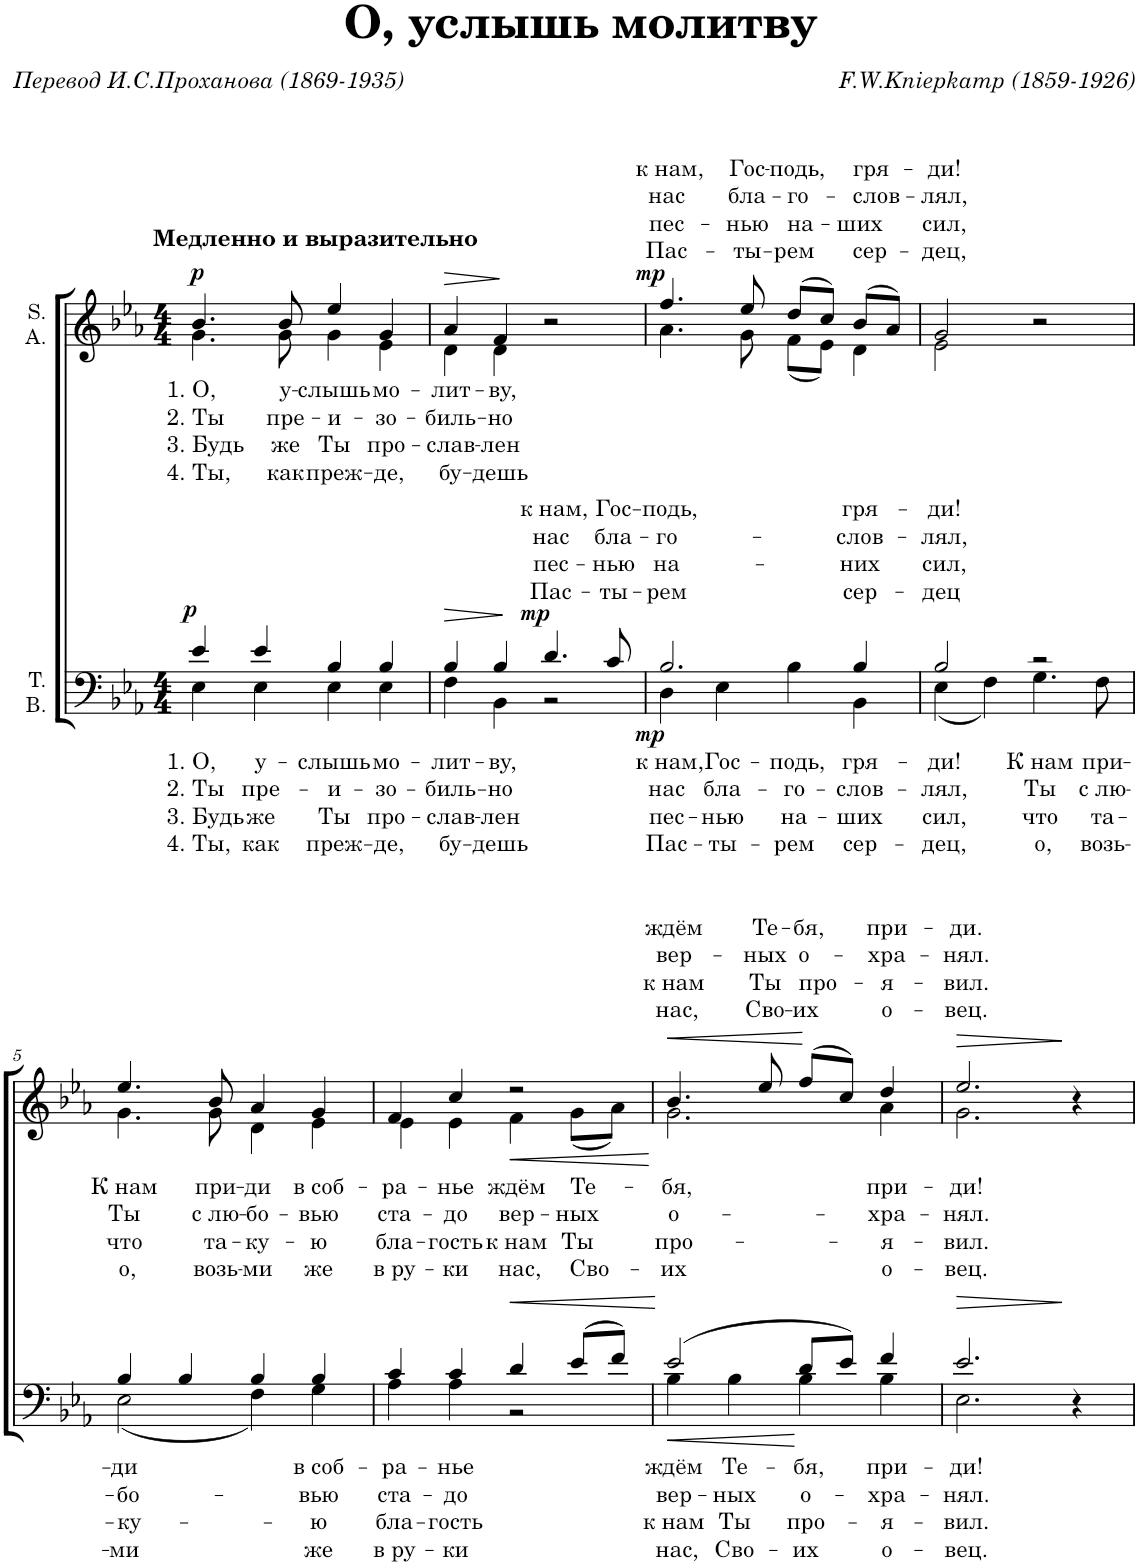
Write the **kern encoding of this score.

**kern	**text	**text	**text	**text	**dynam	**kern	**text	**text	**text	**text	**dynam
*part2	*part2	*part2	*part2	*part2	*part2	*part1	*part1	*part1	*part1	*part1	*part1
*staff2	*staff2	*staff2	*staff2	*staff2	*staff2	*staff1	*staff1	*staff1	*staff1	*staff1	*staff1
*I"T. B.	*	*	*	*	*	*I"S. A.	*	*	*	*	*
*clefF4	*	*	*	*	*	*clefG2	*	*	*	*	*
*k[b-e-a-]	*	*	*	*	*	*k[b-e-a-]	*	*	*	*	*
*M4/4	*	*	*	*	*	*M4/4	*	*	*	*	*
=1	=1	=1	=1	=1	=1	=1	=1	=1	=1	=1	=1
!	!	!	!	!	!	!LO:TX:a:B:t=Медленно и выразительно	!	!	!	!	!
!	!LO:LY:b	!LO:LY:b	!LO:LY:b	!LO:LY:b	!LO:DY:a	!	!LO:LY:b	!LO:LY:b	!LO:LY:b	!LO:LY:b	!LO:DY:a
*^	*	*	*	*	*	*^	*	*	*	*	*
4e-/	4E-\	1. О,	2. Ты	3. Будь	4. Ты,	p	4.b-/	4.g\	1. О,	2. Ты	3. Будь	4. Ты,	p
!	!	!LO:LY:b	!LO:LY:b	!LO:LY:b	!LO:LY:b	!	!	!	!	!	!	!	!
4e-/	4E-\	у-	пре-	же	как	.	.	.	.	.	.	.	.
!	!	!	!	!	!	!	!	!	!LO:LY:b	!LO:LY:b	!LO:LY:b	!LO:LY:b	!
.	.	.	.	.	.	.	8b-/	8g\	у-	пре-	же	как	.
!	!	!LO:LY:b	!LO:LY:b	!LO:LY:b	!LO:LY:b	!	!	!	!LO:LY:b	!LO:LY:b	!LO:LY:b	!LO:LY:b	!
4B-/	4E-\	-слышь	-и-	Ты	преж-	.	4ee-/	4g\	-слышь	-и-	Ты	преж-	.
!	!	!LO:LY:b	!LO:LY:b	!LO:LY:b	!LO:LY:b	!	!	!	!LO:LY:b	!LO:LY:b	!LO:LY:b	!LO:LY:b	!
4B-/	4E-\	мо-	-зо-	про-	-де,	.	4g/	4e-\	мо-	-зо-	про-	-де,	.
=2	=2	=2	=2	=2	=2	=2	=2	=2	=2	=2	=2	=2	=2
!	!	!LO:LY:b	!LO:LY:b	!LO:LY:b	!LO:LY:b	!LO:HP:b	!	!	!LO:LY:b	!LO:LY:b	!LO:LY:b	!LO:LY:b	!LO:HP:b
4B-/	4F\	-лит-	-биль-	-слав-	бу-	>	4a-/	4d\	-лит-	-биль-	-слав-	бу-	>
!	!	!LO:LY:b	!LO:LY:b	!LO:LY:b	!LO:LY:b	!	!	!	!LO:LY:b	!LO:LY:b	!LO:LY:b	!LO:LY:b	!
4B-/	4BB-\	-ву,	-но	-лен	-дешь	.	4f/	4d\	-ву,	-но	-лен	-дешь	.
!	!	!LO:LY:a	!LO:LY:a	!LO:LY:a	!LO:LY:a	!LO:DY:n=1:a	!	!	!	!	!	!	!
4.d/	2r	к нам,	нас	пес-	Пас-	] mp	2r	2ryy	.	.	.	.	]
!	!	!LO:LY:a	!LO:LY:a	!LO:LY:a	!LO:LY:a	!	!	!	!	!	!	!	!
8c/	.	Гос-	бла-	-нью	-ты-	.	.	.	.	.	.	.	.
=3	=3	=3	=3	=3	=3	=3	=3	=3	=3	=3	=3	=3	=3
!	!	!LO:LY:a	!LO:LY:a	!LO:LY:a	!LO:LY:a	!	!	!	!	!	!	!	!
!	!	!LO:LY:b	!LO:LY:b	!LO:LY:b	!LO:LY:b	!LO:DY:b	!	!	!LO:LY:a	!LO:LY:a	!LO:LY:a	!LO:LY:a	!LO:DY:a
2.B-/	4D\	к нам,	нас	пес-	Пас-	mp	4.ff/	4.a-\	к нам,	нас	пес-	Пас-	mp
!	!	!LO:LY:b	!LO:LY:b	!LO:LY:b	!LO:LY:b	!	!	!	!	!	!	!	!
.	4E-\	Гос-	бла-	-нью	-ты-	.	.	.	.	.	.	.	.
!	!	!	!	!	!	!	!	!	!LO:LY:a	!LO:LY:a	!LO:LY:a	!LO:LY:a	!
.	.	.	.	.	.	.	8ee-/	8g\	Гос-	бла-	-нью	-ты-	.
!	!	!LO:LY:b	!LO:LY:b	!LO:LY:b	!LO:LY:b	!	!	!	!LO:LY:a	!LO:LY:a	!LO:LY:a	!LO:LY:a	!
.	4B-\	-подь,	-го-	на-	-рем	.	(8dd/L	(8f\L	-подь,	-го-	на-	-рем	.
.	.	.	.	.	.	.	8cc/J)	8e-\J)	.	.	.	.	.
!	!	!LO:LY:a	!LO:LY:a	!LO:LY:a	!LO:LY:a	!	!	!	!	!	!	!	!
!	!	!LO:LY:b	!LO:LY:b	!LO:LY:b	!LO:LY:b	!	!	!	!LO:LY:a	!LO:LY:a	!LO:LY:a	!LO:LY:a	!
4B-/	4BB-\	гря-	-слов-	-ших	сер-	.	(8b-/L	4d\	гря-	-слов-	-ших	сер-	.
.	.	.	.	.	.	.	8a-/J)	.	.	.	.	.	.
=4	=4	=4	=4	=4	=4	=4	=4	=4	=4	=4	=4	=4	=4
!	!	!LO:LY:a	!LO:LY:a	!LO:LY:a	!LO:LY:a	!	!	!	!	!	!	!	!
!	!	!LO:LY:b	!LO:LY:b	!LO:LY:b	!LO:LY:b	!	!	!	!LO:LY:a	!LO:LY:a	!LO:LY:a	!LO:LY:a	!
2B-/	(4E-\	-ди!	-лял,	сил,	-дец,	.	2g/	2e-\	-ди!	-лял,	сил,	-дец,	.
.	4F\)	.	.	.	.	.	.	.	.	.	.	.	.
!	!	!LO:LY:b	!LO:LY:b	!LO:LY:b	!LO:LY:b	!	!	!	!	!	!	!	!
2r	4.G\	К нам	Ты	что	о,	.	2r	2ryy	.	.	.	.	.
!	!	!LO:LY:b	!LO:LY:b	!LO:LY:b	!LO:LY:b	!	!	!	!	!	!	!	!
.	8F\	при-	с лю-	та-	возь-	.	.	.	.	.	.	.	.
!!LO:LB:g=z	!!
=5	=5	=5	=5	=5	=5	=5	=5	=5	=5	=5	=5	=5	=5
!	!	!LO:LY:b	!LO:LY:b	!LO:LY:b	!LO:LY:b	!	!	!	!LO:LY:b	!LO:LY:b	!LO:LY:b	!LO:LY:b	!
4B-/	(2E-\	-ди	-бо-	-ку-	-ми	.	4.ee-/	4.g\	К нам	Ты	что	о,	.
4B-/	.	.	.	.	.	.	.	.	.	.	.	.	.
!	!	!	!	!	!	!	!	!	!LO:LY:b	!LO:LY:b	!LO:LY:b	!LO:LY:b	!
.	.	.	.	.	.	.	8b-/	8g\	при-	с лю-	та-	возь-	.
!	!	!	!	!	!	!	!	!	!LO:LY:b	!LO:LY:b	!LO:LY:b	!LO:LY:b	!
4B-/	4F\)	.	.	.	.	.	4a-/	4d\	-ди	-бо-	-ку-	-ми	.
!	!	!LO:LY:b	!LO:LY:b	!LO:LY:b	!LO:LY:b	!	!	!	!LO:LY:b	!LO:LY:b	!LO:LY:b	!LO:LY:b	!
4B-/	4G\	в соб-	-вью	-ю	же	.	4g/	4e-\	в соб-	-вью	-ю	же	.
=6	=6	=6	=6	=6	=6	=6	=6	=6	=6	=6	=6	=6	=6
!	!	!LO:LY:b	!LO:LY:b	!LO:LY:b	!LO:LY:b	!	!	!	!LO:LY:b	!LO:LY:b	!LO:LY:b	!LO:LY:b	!
4c/	4A-\	-ра-	ста-	бла-	в ру-	.	4f/	4e-\	-ра-	ста-	бла-	в ру-	.
!	!	!LO:LY:b	!LO:LY:b	!LO:LY:b	!LO:LY:b	!	!	!	!LO:LY:b	!LO:LY:b	!LO:LY:b	!LO:LY:b	!
4c/	4A-\	-нье	-до	-гость	-ки	.	4cc/	4e-\	-нье	-до	-гость	-ки	.
!	!	!	!	!	!	!LO:HP:b	!	!	!LO:LY:b	!LO:LY:b	!LO:LY:b	!LO:LY:b	!LO:HP:b
4d/	2r	.	.	.	.	<	2r	4f\	ждём	вер-	к нам	нас,	<
!	!	!	!	!	!	!	!	!	!LO:LY:b	!LO:LY:b	!LO:LY:b	!LO:LY:b	!
(8e-/L	.	.	.	.	.	.	.	(8g\L	Те-	-ных	Ты	Сво-	.
8f/J)	.	.	.	.	.	.	.	8a-\J)	.	.	.	.	.
=7	=7	=7	=7	=7	=7	=7	=7	=7	=7	=7	=7	=7	=7
!	!	!LO:LY:b	!LO:LY:b	!LO:LY:b	!LO:LY:b	!LO:HP:b	!	!	!LO:LY:a	!LO:LY:a	!LO:LY:a	!LO:LY:a	!LO:HP:b
!	!	!	!	!	!	!	!	!	!LO:LY:b	!LO:LY:b	!LO:LY:b	!LO:LY:b	!
(2e-/	4B-\	ждём	вер-	к нам	нас,	<	4.b-/	2.g\	-бя,	о-	про-	-их	<
!	!	!LO:LY:b	!LO:LY:b	!LO:LY:b	!LO:LY:b	!	!	!	!	!	!	!	!
.	4B-\	Те-	-ных	Ты	Сво-	[	.	.	.	.	.	.	.
!	!	!	!	!	!	!	!	!	!LO:LY:a	!LO:LY:a	!LO:LY:a	!LO:LY:a	!
.	.	.	.	.	.	.	8ee-/	.	Те-	-ных	Ты	Сво-	[
!	!	!LO:LY:b	!LO:LY:b	!LO:LY:b	!LO:LY:b	!	!	!	!LO:LY:a	!LO:LY:a	!LO:LY:a	!LO:LY:a	!
8d/L	4B-\	-бя,	о-	про-	-их	[	(8ff/L	.	-бя,	о-	про-	-их	.
8e-/J)	.	.	.	.	.	.	8cc/J)	.	.	.	.	.	[
!	!	!LO:LY:b	!LO:LY:b	!LO:LY:b	!LO:LY:b	!	!	!	!LO:LY:a	!LO:LY:a	!LO:LY:a	!LO:LY:a	!
!	!	!	!	!	!	!	!	!	!LO:LY:b	!LO:LY:b	!LO:LY:b	!LO:LY:b	!
4f/	4B-\	при-	-хра-	-я-	о-	.	4dd/	4a-\	при-	-хра-	-я-	о-	.
=8	=8	=8	=8	=8	=8	=8	=8	=8	=8	=8	=8	=8	=8
!	!	!LO:LY:b	!LO:LY:b	!LO:LY:b	!LO:LY:b	!LO:HP:b	!	!	!LO:LY:a	!LO:LY:a	!LO:LY:a	!LO:LY:a	!LO:HP:b
!	!	!	!	!	!	!	!	!	!LO:LY:b	!LO:LY:b	!LO:LY:b	!LO:LY:b	!
2.e-/	2.E-\	-ди!	-нял.	-вил.	-вец.	>	2.ee-/	2.g\	-ди!	-нял.	-вил.	-вец.	>
4r	4ryy	.	.	.	.	]	4r	4ryy	.	.	.	.	]
*v	*v	*	*	*	*	*	*	*	*	*	*	*	*
*	*	*	*	*	*	*v	*v	*	*	*	*	*
=	=	=	=	=	=	=	=	=	=	=	=
*-	*-	*-	*-	*-	*-	*-	*-	*-	*-	*-	*-
